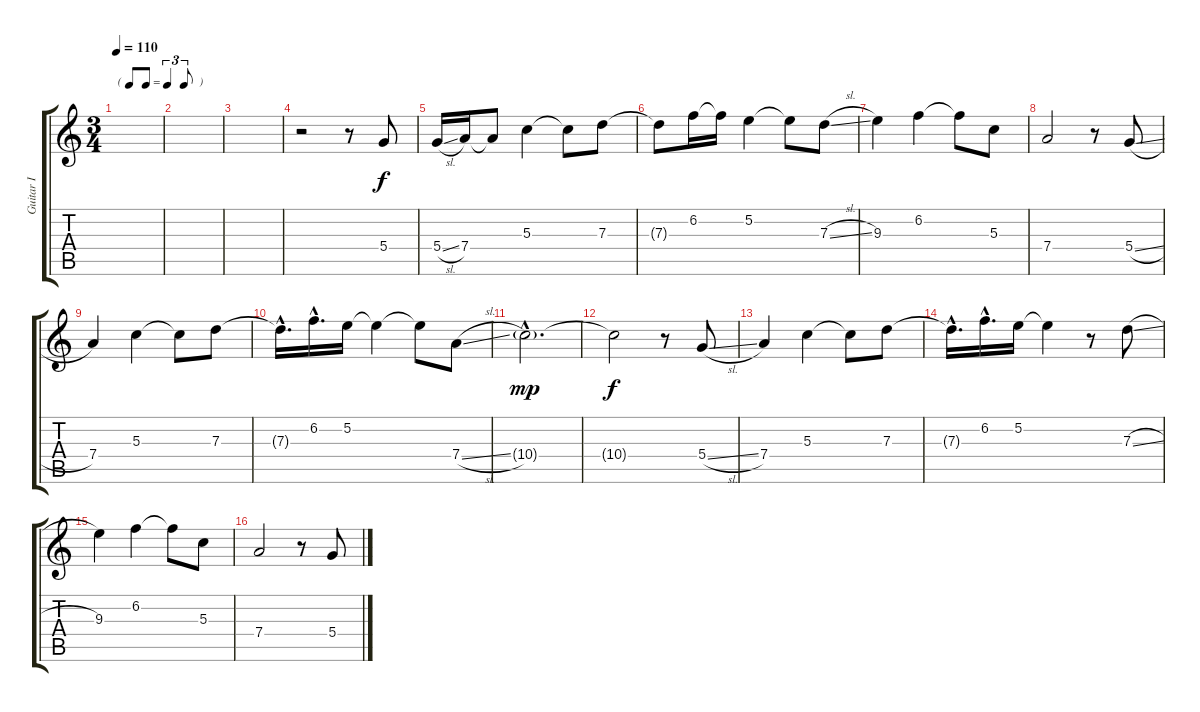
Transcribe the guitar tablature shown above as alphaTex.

\track ("Guitar I" "Guitar I") {instrument electricguitarjazz}
\staff {score tabs}
\tuning (E4 B3 G3 D3 A2 E2) {hide}
\ts (3 4)
\tf triplet8th
\tempo 110
\clef g2
\ks c
|
|
|
r.2 r.8 5.4.8 |
5.4{sl}.16 7.4.16 7.4{t}.8 5.3.4 5.3{t}.8 7.3.8 |
7.3{t}.8 6.2.16 6.2{t}.16 5.2.4 5.2{t}.8 7.3{sl}.8 |
9.3.4 6.2.4 6.2{t}.8 5.3.8 |
7.4.2 r.8 5.4{sl}.8 |
7.4.4 5.3.4 5.3{t}.8 7.3.8 |
7.3{hac t}.16{d} 6.2{hac}.16{d} 5.2.16 5.2{t}.4 5.2{t}.8 7.4{sl}.8 |
10.4{g hac}.2{d dy mp} |
10.4{t}.2{dy f} r.8 5.4{sl}.8 |
7.4.4 5.3.4 5.3{t}.8 7.3.8 |
7.3{hac t}.16{d} 6.2{hac}.16{d} 5.2.16 5.2{t}.4 r.8 7.3{sl}.8 |
9.3.4 6.2.4 6.2{t}.8 5.3.8 |
7.4.2 r.8 5.4{sl}.8
